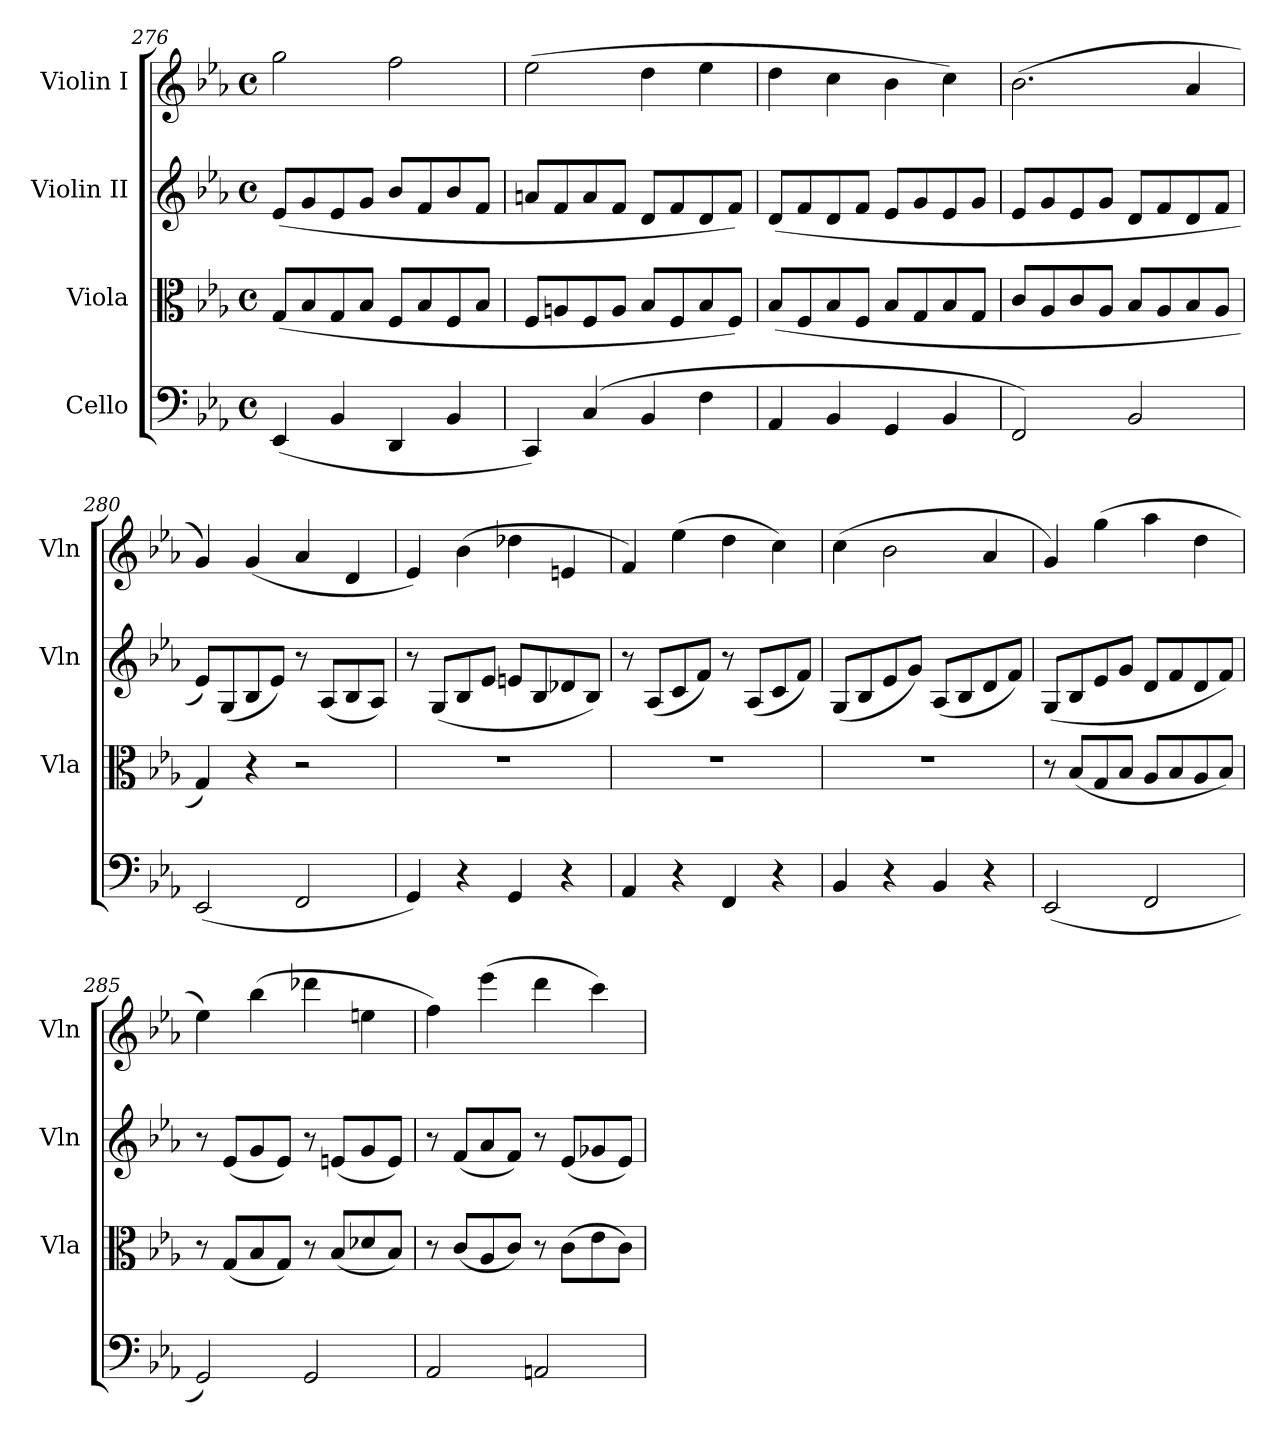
**kern	**kern	**kern	**kern
*part4	*part3	*part2	*part1
*staff4	*staff3	*staff2	*staff1
*I"Cello	*I"Viola	*I"Violin II	*I"Violin I
*	*I'Vla	*I'Vln	*I'Vln
*clefF4	*clefC3	*clefG2	*clefG2
*k[b-e-a-]	*k[b-e-a-]	*k[b-e-a-]	*k[b-e-a-]
*M4/4	*M4/4	*M4/4	*M4/4
*met(c)	*met(c)	*met(c)	*met(c)
=276	=276	=276	=276
(<4EE-/	(>8G/L	(>8e-/L	2gg\
.	8B-/	8g/	.
4BB-/	8G/	8e-/	.
.	8B-/J	8g/J	.
4DD/	8F/L	8b-/L	2ff\
.	8B-/	8f/	.
4BB-/	8F/	8b-/	.
.	8B-/J	8f/J	.
=277	=277	=277	=277
4CC/)	8F/L	8an/L	(>2ee-\
.	8An/	8f/	.
(>4C/	8F/	8a/	.
.	8A/J	8f/J	.
4BB-/	8B-/L	8d/L	4dd\
.	8F/	8f/	.
4F\	8B-/	8d/	4ee-\
.	8F/J)	8f/J)	.
=278	=278	=278	=278
4AA-/	(>8B-/L	(>8d/L	4dd\
.	8F/	8f/	.
4BB-/	8B-/	8d/	4cc\
.	8F/J	8f/J	.
4GG/	8B-/L	8e-/L	4b-\
.	8G/	8g/	.
4BB-/	8B-/	8e-/	4cc\)
.	8G/J	8g/J	.
=279	=279	=279	=279
2FF/)	8c/L	8e-/L	(>2.b-\
.	8A-/	8g/	.
.	8c/	8e-/	.
.	8A-/J	8g/J	.
2BB-/	8B-/L	8d/L	.
.	8A-/	8f/	.
.	8B-/	8d/	4a-/
.	8A-/J	8f/J	.
=280	=280	=280	=280
(<2EE-/	4G/)	8e-/L)	4g/)
.	.	(<8G/	.
.	4r	8B-/	(<4g/
.	.	8e-/J)	.
2FF/	2r	8r	4a-/
.	.	(<8A-/L	.
.	.	8B-/	4d/
.	.	8A-/J)	.
=281	=281	=281	=281
4GG/)	1r	8r	4e-/)
.	.	(<8G/L	.
4r	.	8B-/	(>4b-\
.	.	8e-/J	.
4GG/	.	8en/L	4dd-X\
.	.	8B-/	.
4r	.	8d-X/	4en/
.	.	8B-/J)	.
!!LO:LB:g=z
=282	=282	=282	=282
4AA-/	1r	8r	4f/)
.	.	(<8A-/L	.
4r	.	8c/	(>4ee-\
.	.	8f/J)	.
4FF/	.	8r	4dd\
.	.	(<8A-/L	.
4r	.	8c/	4cc\)
.	.	8f/J)	.
=283	=283	=283	=283
4BB-/	1r	(<8G/L	(>4cc\
.	.	8B-/	.
4r	.	8e-/	2b-\
.	.	8g/J)	.
4BB-/	.	(<8A-/L	.
.	.	8B-/	.
4r	.	8d/	4a-/
.	.	8f/J)	.
=284	=284	=284	=284
(<2EE-/	8r	(<8G/L	4g/)
.	(<8B-/L	8B-/	.
.	8G/	8e-/	(>4gg\
.	8B-/J	8g/J	.
2FF/	8A-/L	8d/L	4aa-\
.	8B-/	8f/	.
.	8A-/	8d/	4dd\
.	8B-/J)	8f/J)	.
=285	=285	=285	=285
2GG/)	8r	8r	4ee-\)
.	(<8G/L	(<8e-/L	.
.	8B-/	8g/	(>4bb-\
.	8G/J)	8e-/J)	.
2GG/	8r	8r	4ddd-X\
.	(<8B-/L	(<8en/L	.
.	8d-X/	8g/	4een\
.	8B-/J)	8e/J)	.
=286	=286	=286	=286
2AA-/	8r	8r	4ff\)
.	(<8c/L	(<8f/L	.
.	8A-/	8a-/	(>4eee-\
.	8c/J)	8f/J)	.
2AAn/	8r	8r	4ddd\
.	(>8c\L	(<8e-/L	.
.	8e-\	8g-X/	4ccc\)
.	8c\J)	8e-/J)	.
=	=	=	=
*-	*-	*-	*-
